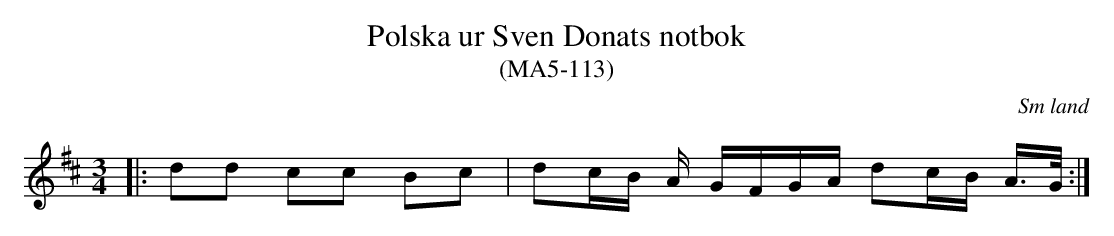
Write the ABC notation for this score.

X:1
T:Polska ur Sven Donats notbok
T:(MA5-113)
O:Sm land
M:3/4
L:1/16
K:D
|: d2d2 c2c2 B2c2 | d2cB 2A GFGA d2cB A>G:|
